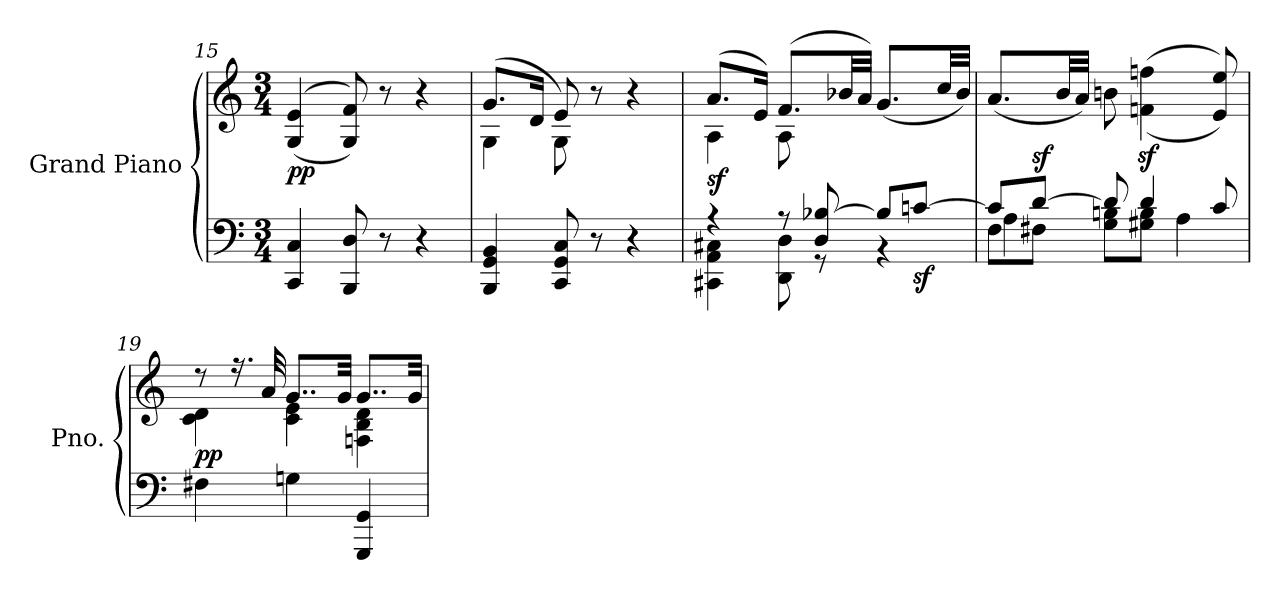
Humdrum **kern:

**kern	**kern	**dynam
*part1	*part1	*part1
*staff2	*staff1	*staff1/2
*I"Grand Piano	*	*
*I'Pno.	*	*
*clefF4	*clefG2	*
*k[]	*k[]	*
*M3/4	*M3/4	*
=15	=15	=15
!	!	!LO:DY:b
4CC/ 4C/	(>(4G/ 4e/	pp
8BBB/ 8D/	8G/ 8f/))	.
8r	8r	.
4r	4r	.
!!LO:LB:g=z
=16	=16	=16
*	*^	*
4BBB/ 4GG/ 4BB/	(8.g/L	4G\	.
.	16d/Jk	.	.
8CC/ 8GG/ 8C/	8e/)	8G\	.
8r	8r	4.ryy	.
4r	4r	.	.
=17	=17	=17	=17
*^	*	*	*
!	!	!	!	!LO:DY:b
4r	4CC#X\ 4AA\ 4C#X\	(8.a/L	4A\	sf
.	.	16e/Jk)	.	.
8r	8DD\ 8D\	(8.f/L	8A\	.
8D/ [8B-X/	8r	.	4.ryy	.
.	.	32b-X/LL	.	.
.	.	32a/JJJ)	.	.
8B-/L]	4r	(8.g/L	.	.
!	!	!	!	!LO:DY:b=2
[8cn/J	.	.	.	sf
.	.	32cc/LL	.	.
.	.	32b-/JJJ)	.	.
*	*	*v	*v	*
=18	=18	=18	=18
*	*^	*	*
8c/L]	8F\L	4A\	(8.a/L	.
!	!	!	!	!LO:DY:a=2
[8d/J	8F#X\J	.	.	sf
.	.	.	32b/LL	.
.	.	.	32a/JJJ)	.
8d/]	8G\ 8Bn\L	2ryy	8bn\	.
4d/	8G#X\ 8B\J	.	(<(4fn\z< 4ffn\z<	.
.	4A\	.	.	.
8c/	.	.	8e/ 8ee/))	.
*v	*v	*v	*	*
=19	=19	=19
*	*^	*
!	!	!	!LO:DY:b
4F#X\	8r	4c\ 4d\	pp
.	16.r	.	.
.	32a/	.	.
4Gn\	8..g/L	4c\ 4e\	.
.	32g/Jkk	.	.
4GGG/ 4GG/	8..g/L	4Fn\ 4B\ 4d\	.
.	32g/Jkk	.	.
*	*v	*v	*
=	=	=
*-	*-	*-
